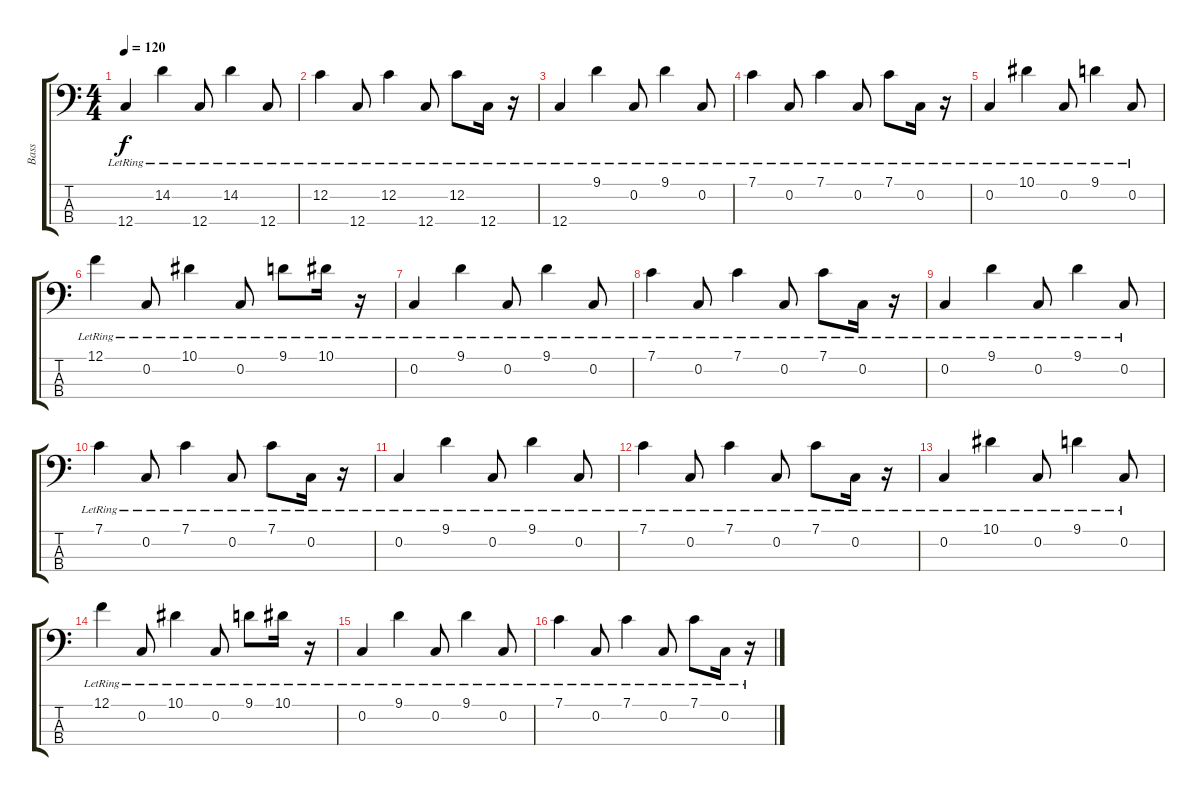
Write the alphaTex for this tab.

\track ("Bass" "Bass") {instrument electricbasspick}
\staff {score tabs}
\tuning (F2 C2 G1 C1) {hide}
\ts (4 4)
\tempo 120
\clef f4
\ks c
12.4{lr}.4{dy f instrument electricbasspick} 14.2{lr}.4 12.4{lr}.8 14.2{lr}.4 12.4{lr}.8 |
12.2{lr}.4 12.4{lr}.8 12.2{lr}.4 12.4{lr}.8 12.2{lr}.8 12.4{lr}.16 r.16 |
12.4{lr}.4 9.1{lr}.4 0.2{lr}.8 9.1{lr}.4 0.2{lr}.8 |
7.1{lr}.4 0.2{lr}.8 7.1{lr}.4 0.2{lr}.8 7.1{lr}.8 0.2{lr}.16 r.16 |
0.2{lr}.4 10.1{lr}.4 0.2{lr}.8 9.1{lr}.4 0.2{lr}.8 |
12.1{lr}.4 0.2{lr}.8 10.1{lr}.4 0.2{lr}.8 9.1{lr}.8 10.1{lr}.16 r.16 |
0.2{lr}.4 9.1{lr}.4 0.2{lr}.8 9.1{lr}.4 0.2{lr}.8 |
7.1{lr}.4 0.2{lr}.8 7.1{lr}.4 0.2{lr}.8 7.1{lr}.8 0.2{lr}.16 r.16 |
0.2{lr}.4 9.1{lr}.4 0.2{lr}.8 9.1{lr}.4 0.2{lr}.8 |
7.1{lr}.4 0.2{lr}.8 7.1{lr}.4 0.2{lr}.8 7.1{lr}.8 0.2{lr}.16 r.16 |
0.2{lr}.4 9.1{lr}.4 0.2{lr}.8 9.1{lr}.4 0.2{lr}.8 |
7.1{lr}.4 0.2{lr}.8 7.1{lr}.4 0.2{lr}.8 7.1{lr}.8 0.2{lr}.16 r.16 |
0.2{lr}.4 10.1{lr}.4 0.2{lr}.8 9.1{lr}.4 0.2{lr}.8 |
12.1{lr}.4 0.2{lr}.8 10.1{lr}.4 0.2{lr}.8 9.1{lr}.8 10.1{lr}.16 r.16 |
0.2{lr}.4 9.1{lr}.4 0.2{lr}.8 9.1{lr}.4 0.2{lr}.8 |
7.1{lr}.4 0.2{lr}.8 7.1{lr}.4 0.2{lr}.8 7.1{lr}.8 0.2{lr}.16 r.16
